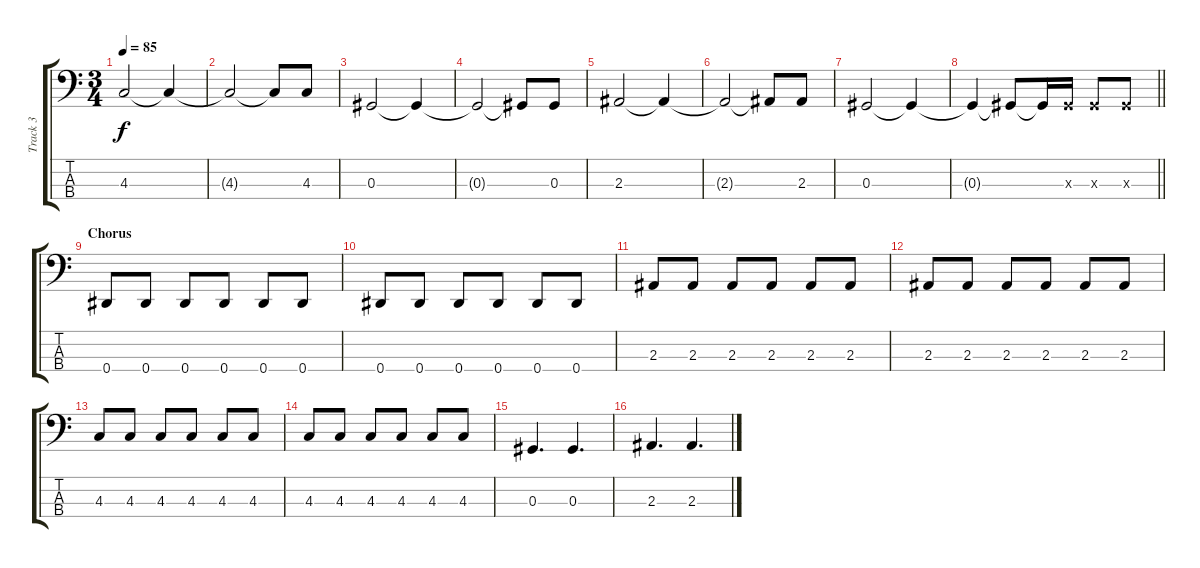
\track ("Track 3" "Track 3") {instrument electricbasspick}
\staff {score tabs}
\tuning (Gb2 Db2 Ab1 Eb1) {hide}
\ts (3 4)
\tempo 85
\clef f4
\ks c
4.3.2{dy f} 4.3{t}.4 |
4.3{t}.2 4.3{t}.8 4.3.8 |
0.3.2 0.3{t}.4 |
0.3{t}.2 0.3{t}.8 0.3.8 |
2.3.2 2.3{t}.4 |
2.3{t}.2 2.3{t}.8 2.3.8 |
0.3.2 0.3{t}.4 |
\barLineRight lightlight
0.3{t}.4 0.3{t}.8 0.3{t}.16 0.3{x}.16 0.3{x}.8 0.3{x}.8 |
\section ("" "Chorus")
0.4.8 0.4.8 0.4.8 0.4.8 0.4.8 0.4.8 |
0.4.8 0.4.8 0.4.8 0.4.8 0.4.8 0.4.8 |
2.3.8 2.3.8 2.3.8 2.3.8 2.3.8 2.3.8 |
2.3.8 2.3.8 2.3.8 2.3.8 2.3.8 2.3.8 |
4.3.8 4.3.8 4.3.8 4.3.8 4.3.8 4.3.8 |
4.3.8 4.3.8 4.3.8 4.3.8 4.3.8 4.3.8 |
0.3.4{d} 0.3.4{d} |
2.3.4{d} 2.3.4{d}
